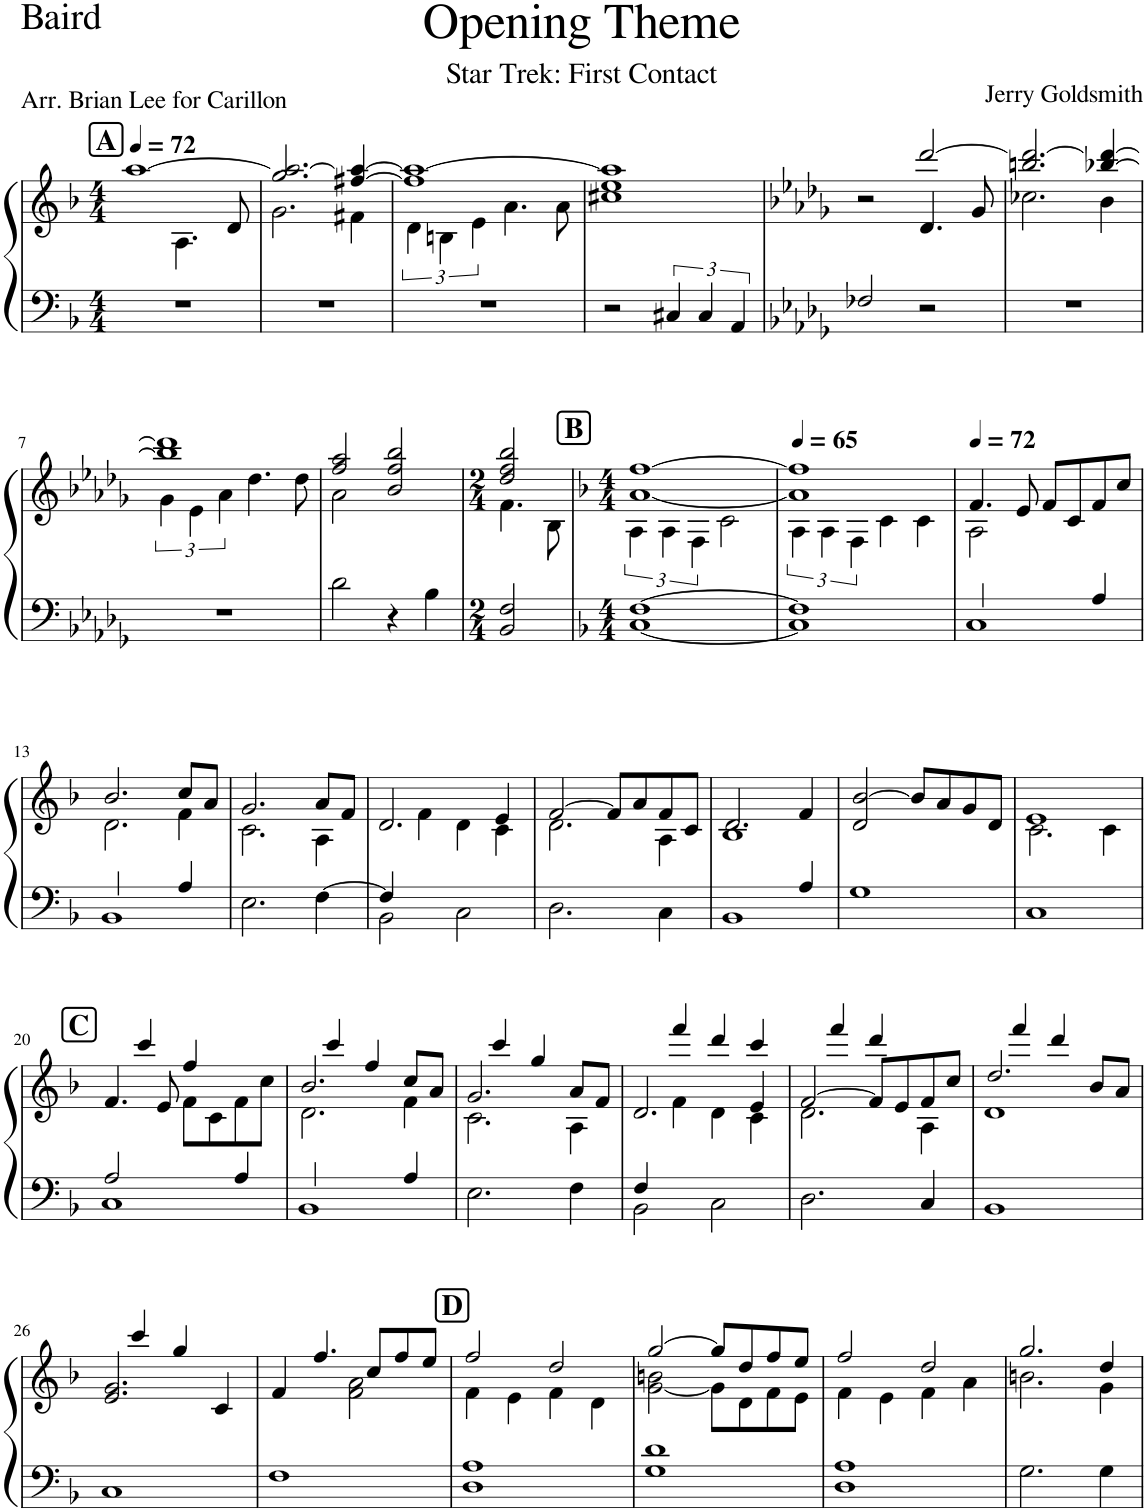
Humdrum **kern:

**kern	**kern
*part1	*part1
*staff2	*staff1
*I"Piano	*
*I'Pno.	*
*clefF4	*clefG2
*k[b-]	*k[b-]
*M4/4	*M4/4
*MM72	*MM72
!!LO:REH:place=s1:a:B:cj:fs=14:t=A
=1	=1
*	*^
1r	2ryy	[1aa
.	4.A\	.
.	8d/	.
=2	=2	=2
1r	2.g\	2.gg/ 2.aa/_
.	4f#X\	[4ff#X/ 4aa/_
=3	=3	=3
1r	6d\	1ff#] 1aa_
.	6Bn\	.
.	6e\	.
.	4.a\	.
.	8a\	.
=4	=4	=4
2r	1cc#X	1ee 1aa]
6C#X/	.	.
6C#/	.	.
6AA/	.	.
=5	=5	=5
*k[b-e-a-d-g-]	*k[b-e-a-d-g-]	*
2F-X/	2r	2ryy
2r	4.d-/	[2ddd-/
.	8g-/	.
=6	=6	=6
1r	2.cc-X\	2.bbn/ 2.ddd-/_
.	4b-\	[4bb-X/ 4ddd-/_
!!LO:LB:g=z	!!
=7	=7	=7
1r	6g-\	1bb-] 1ddd-]
.	6e-\	.
.	6a-\	.
.	4.dd-\	.
.	8dd-\	.
=8	=8	=8
2d-\	2a-\	2ff/ 2aa-/
4r	2b-/	2ff/ 2bb-/
4B-\	.	.
=9	=9	=9
*M2/4	*M2/4	*
2BB-/ 2F/	2dd-/ 2ff/ 2bb-/	4.f\
.	.	8B-\
!!LO:REH:place=s1:a:B:cj:fs=14:t=B	!!
=10	=10	=10
*k[b-]	*k[b-]	*
*M4/4	*M4/4	*
*^	*	*
[1F	[1C	[1a [>1ff	6A\
.	.	.	6A\
.	.	.	6F\
.	.	.	2c\
=11	=11	=11	=11
*	*	*MM65	*
1F]	1C]	1a] 1ff]	6A\
.	.	.	6A\
.	.	.	6F\
.	.	.	4c\
.	.	.	4c\
=12	=12	=12	=12
*	*	*MM72	*
2.F/	1C	4.f/	2A\
.	.	8e/	.
.	.	8f/L	2ryy
.	.	8c/	.
4A/	.	8f/	.
.	.	8cc/J	.
!!LO:LB:g=z	!!
=13	=13	=13	=13
2.F/	1BB-	2.b-/	2.d\
4A/	.	8cc/L	4f\
.	.	8a/J	.
=14	=14	=14	=14
2.E\	1C	2.g/	2.c\
[4F\	.	8a/L	4A\
.	.	8f/J	.
=15	=15	=15	=15
4F/]	2BB-\	2.d/	4ryy
2.ryy	.	.	4f\
.	2C\	.	4d\
.	.	4e/	4c\
=16	=16	=16	=16
1A	2.D\	[2f/	2.d\
.	.	8f/L]	.
.	.	8a/	.
.	4C\	8f/	4A\
.	.	8c/J	.
=17	=17	=17	=17
2.ryy	1BB-	2.d/	1B-
4A/	.	4f/	.
=18	=18	=18	=18
1G	1ryy	2d/ [2b-/	1ryy
.	.	8b-/L]	.
.	.	8a/	.
.	.	8g/	.
.	.	8d/J	.
=19	=19	=19	=19
1ryy	1C	1e	2.c\
.	.	.	4c\
!!LO:LB:g=z	!!
!!LO:REH:place=s1:a:B:cj:fs=14:t=C	!!
=20	=20	=20	=20
2A/	1C	4.f/	4ryy
.	.	.	4ccc/
.	.	8e/	.
4ryy	.	8f\L	4ff/
.	.	8c\	.
4A/	.	8f\	4ryy
.	.	8cc\J	.
=21	=21	=21	=21
*	*	*	*^
2.F/	1BB-	2.b-/	2.d\	4ryy
.	.	.	.	4ccc/
.	.	.	.	4ff/
4A/	.	8cc/L	4f\	4ryy
.	.	8a/J	.	.
=22	=22	=22	=22	=22
2.E\	1C	2.g/	2.c\	4ryy
.	.	.	.	4ccc/
.	.	.	.	4gg/
4F\	.	8a/L	4A\	4ryy
.	.	8f/J	.	.
=23	=23	=23	=23	=23
4F/	2BB-\	2.d/	4ryy	4ryy
2.ryy	.	.	4f\	4fff/
.	2C\	.	4d\	4ddd/
.	.	4e/	4c\	4ccc/
*v	*v	*	*	*
=24	=24	=24	=24
2.D\	[2f/	2.d\	4ryy
.	.	.	4fff/
.	8f/L]	.	4ddd/
.	8e/	.	.
4C/	8f/	4A\	4ryy
.	8cc/J	.	.
=25	=25	=25	=25
1BB-	2.dd/	1d	4ryy
.	.	.	4fff/
.	.	.	4ddd/
.	8b-/L	.	4ryy
.	8a/J	.	.
*	*	*v	*v
!!LO:LB:g=z
=26	=26	=26
1C	2.e/ 2.g/	4ryy
.	.	4ccc/
.	.	4gg/
.	4c/	4ryy
=27	=27	=27
1F	4f/	2ryy
.	4.ff/	.
.	.	2f\ 2a\
.	8cc/L	.
.	8ff/	.
.	8ee/J	.
!!LO:REH:place=s1:a:B:cj:fs=14:t=D	!!
=28	=28	=28
1D 1A	2ff/	4f\
.	.	4e\
.	2dd/	4f\
.	.	4d\
=29	=29	=29
1G 1d	[2gg/	[2g\ 2bn\
.	8gg/L]	8g\L]
.	8dd/	8d\
.	8ff/	8f\
.	8ee/J	8e\J
=30	=30	=30
1D 1A	2ff/	4f\
.	.	4e\
.	2dd/	4f\
.	.	4a\
=31	=31	=31
2.G\	2.gg/	2.bn\
4G\	4dd/	4g\
*	*v	*v
=	=
*-	*-
